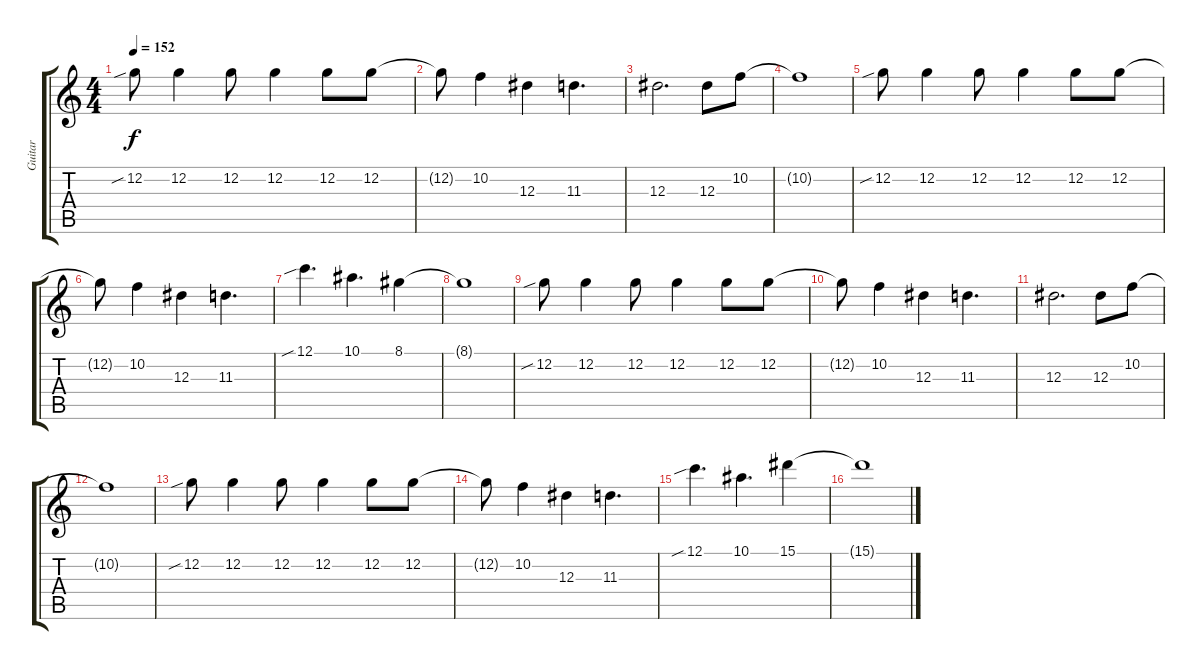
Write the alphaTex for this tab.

\track ("Guitar" "Guitar") {instrument distortionguitar}
\staff {score tabs}
\tuning (C4 G3 Eb3 Bb2 F2 C2) {hide}
\ts (4 4)
\tempo 152
\clef g2
\ks c
12.2{sib}.8{dy f} 12.2.4 12.2.8 12.2.4 12.2.8 12.2.8 |
12.2{t}.8 10.2.4 12.3.4 11.3.4{d} |
12.3.2{d} 12.3.8 10.2.8 |
10.2{t}.1 |
12.2{sib}.8 12.2.4 12.2.8 12.2.4 12.2.8 12.2.8 |
12.2{t}.8 10.2.4 12.3.4 11.3.4{d} |
12.1{sib}.4{d} 10.1.4{d} 8.1.4 |
8.1{t}.1 |
12.2{sib}.8 12.2.4 12.2.8 12.2.4 12.2.8 12.2.8 |
12.2{t}.8 10.2.4 12.3.4 11.3.4{d} |
12.3.2{d} 12.3.8 10.2.8 |
10.2{t}.1 |
12.2{sib}.8 12.2.4 12.2.8 12.2.4 12.2.8 12.2.8 |
12.2{t}.8 10.2.4 12.3.4 11.3.4{d} |
12.1{sib}.4{d} 10.1.4{d} 15.1.4 |
15.1{t}.1
